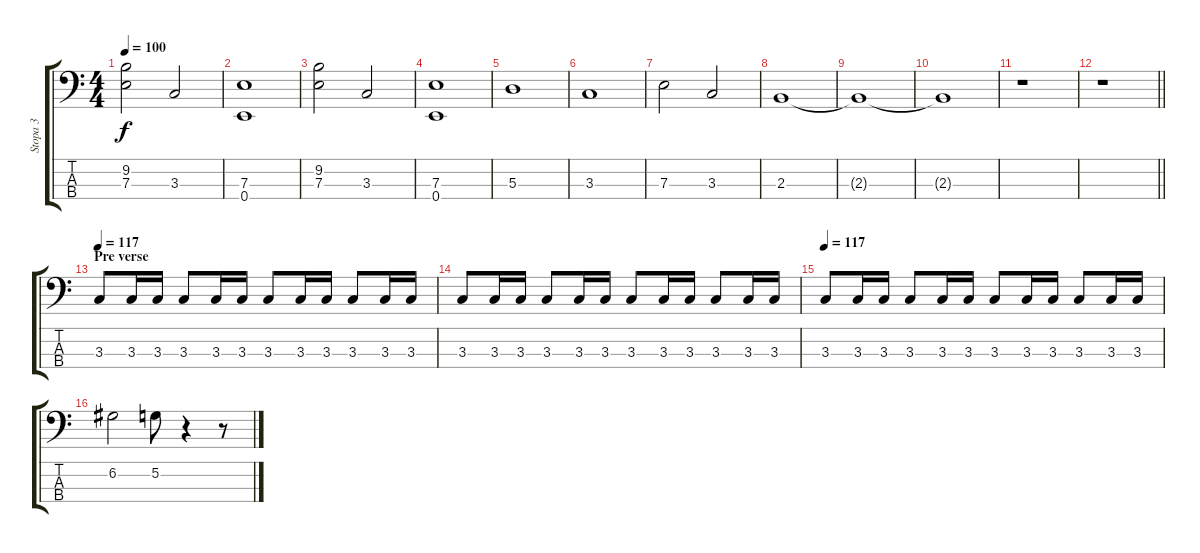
\track ("Stopa 3" "Stopa 3") {instrument electricbassfinger}
\staff {score tabs}
\tuning (G2 D2 A1 E1) {hide}
\ts (4 4)
\tempo 100
\clef f4
\ks c
(9.2 7.3).2{dy f} 3.3.2 |
(7.3 0.4).1 |
(9.2 7.3).2 3.3.2 |
(7.3 0.4).1 |
5.3.1 |
3.3.1 |
7.3.2 3.3.2 |
2.3.1 |
2.3{t}.1 |
2.3{t}.1 |
r.1 |
\barLineRight lightlight
r.1 |
\section ("" "Pre verse")
\tempo 117
3.3.8 3.3.16 3.3.16 3.3.8 3.3.16 3.3.16 3.3.8 3.3.16 3.3.16 3.3.8 3.3.16 3.3.16 |
3.3.8 3.3.16 3.3.16 3.3.8 3.3.16 3.3.16 3.3.8 3.3.16 3.3.16 3.3.8 3.3.16 3.3.16 |
\tempo 117
3.3.8 3.3.16 3.3.16 3.3.8 3.3.16 3.3.16 3.3.8 3.3.16 3.3.16 3.3.8 3.3.16 3.3.16 |
6.2.2 5.2.8 r.4 r.8
